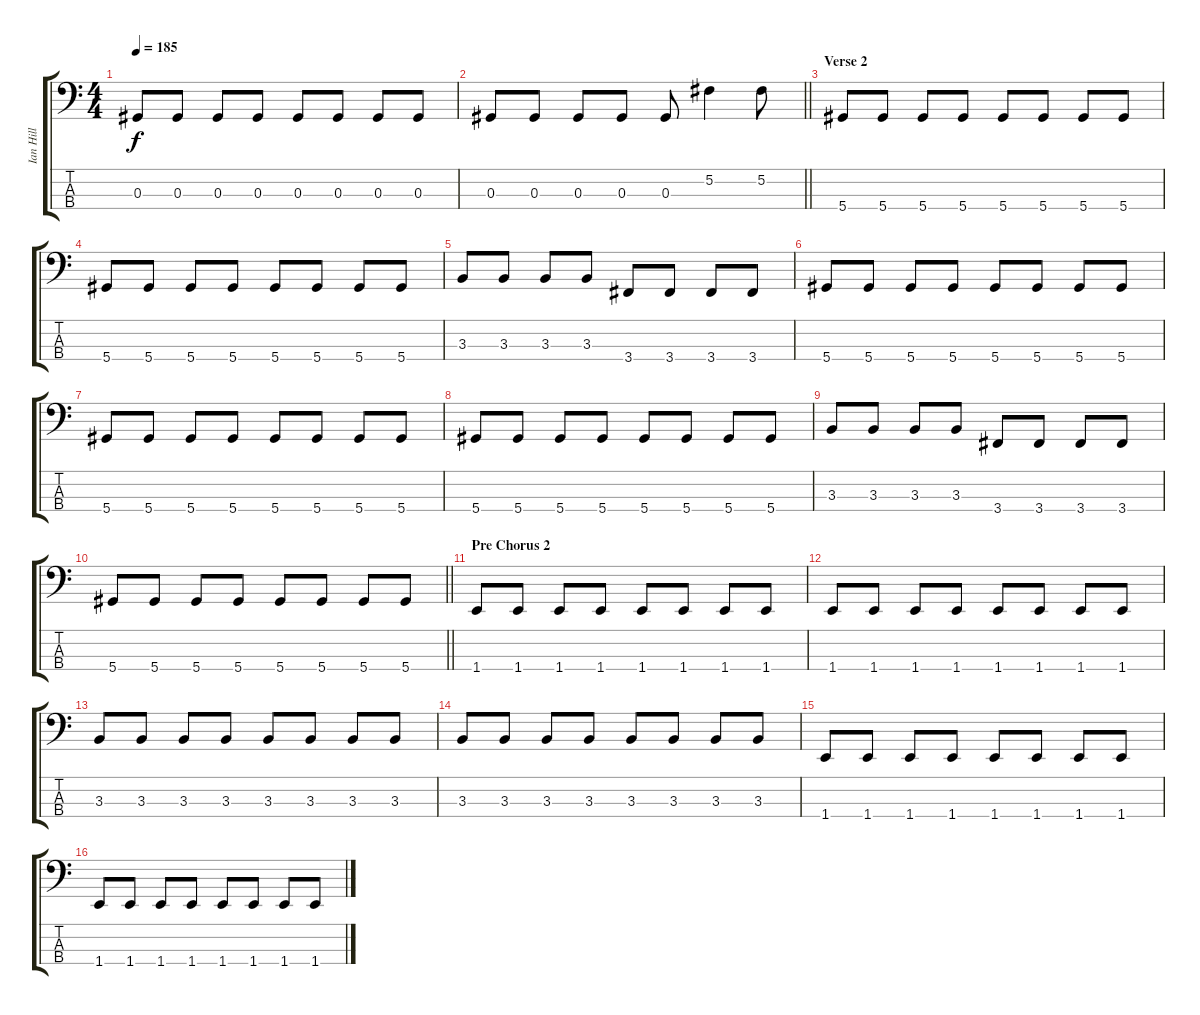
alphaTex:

\track ("Ian Hill" "Ian Hill") {instrument electricbasspick}
\staff {score tabs}
\tuning (Gb2 Db2 Ab1 Eb1) {hide}
\ts (4 4)
\tempo 185
\clef f4
\ks c
0.3.8{dy f} 0.3.8 0.3.8 0.3.8 0.3.8 0.3.8 0.3.8 0.3.8 |
\barLineRight lightlight
0.3.8 0.3.8 0.3.8 0.3.8 0.3.8 5.2.4 5.2.8 |
\section ("" "Verse 2")
5.4.8 5.4.8 5.4.8 5.4.8 5.4.8 5.4.8 5.4.8 5.4.8 |
5.4.8 5.4.8 5.4.8 5.4.8 5.4.8 5.4.8 5.4.8 5.4.8 |
3.3.8 3.3.8 3.3.8 3.3.8 3.4.8 3.4.8 3.4.8 3.4.8 |
5.4.8 5.4.8 5.4.8 5.4.8 5.4.8 5.4.8 5.4.8 5.4.8 |
5.4.8 5.4.8 5.4.8 5.4.8 5.4.8 5.4.8 5.4.8 5.4.8 |
5.4.8 5.4.8 5.4.8 5.4.8 5.4.8 5.4.8 5.4.8 5.4.8 |
3.3.8 3.3.8 3.3.8 3.3.8 3.4.8 3.4.8 3.4.8 3.4.8 |
\barLineRight lightlight
5.4.8 5.4.8 5.4.8 5.4.8 5.4.8 5.4.8 5.4.8 5.4.8 |
\section ("" "Pre Chorus 2")
1.4.8 1.4.8 1.4.8 1.4.8 1.4.8 1.4.8 1.4.8 1.4.8 |
1.4.8 1.4.8 1.4.8 1.4.8 1.4.8 1.4.8 1.4.8 1.4.8 |
3.3.8 3.3.8 3.3.8 3.3.8 3.3.8 3.3.8 3.3.8 3.3.8 |
3.3.8 3.3.8 3.3.8 3.3.8 3.3.8 3.3.8 3.3.8 3.3.8 |
1.4.8 1.4.8 1.4.8 1.4.8 1.4.8 1.4.8 1.4.8 1.4.8 |
1.4.8 1.4.8 1.4.8 1.4.8 1.4.8 1.4.8 1.4.8 1.4.8
